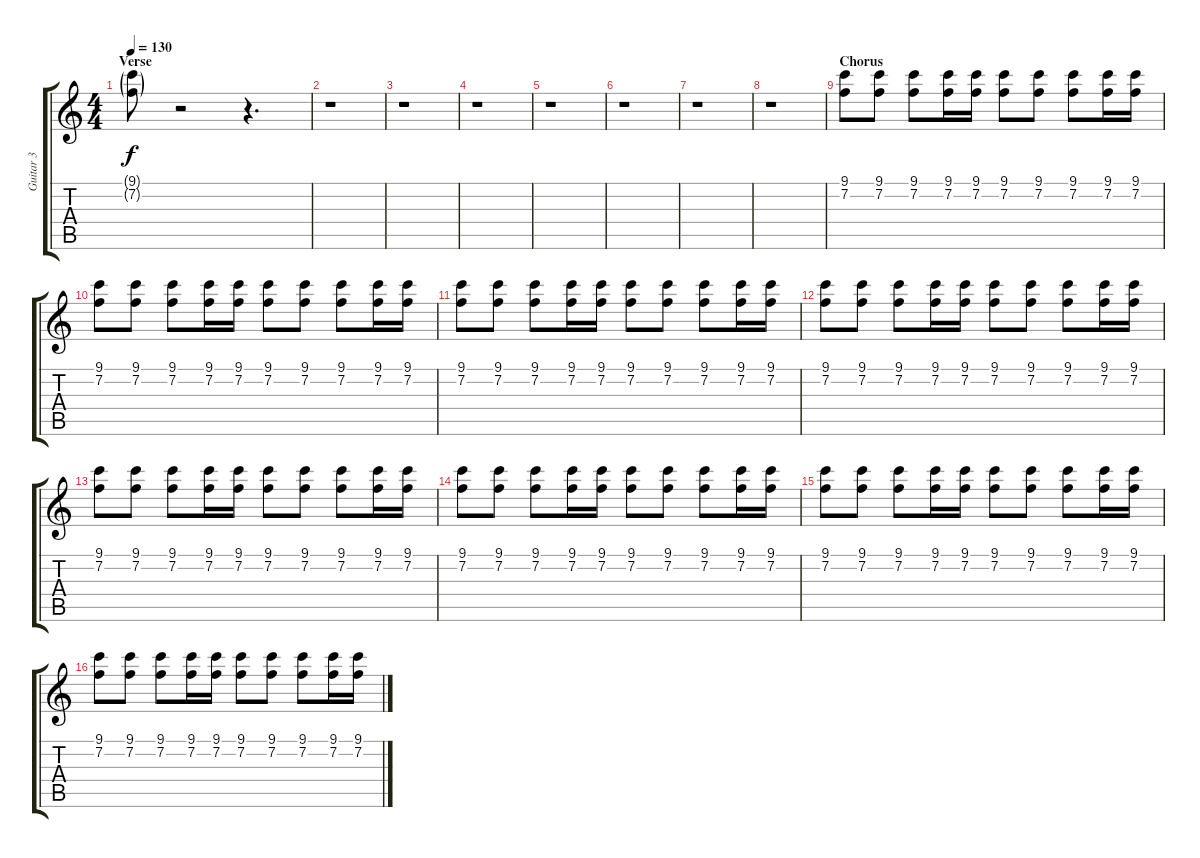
\track ("Guitar 3" "Guitar 3") {instrument distortionguitar}
\staff {score tabs}
\tuning (Eb4 Bb3 Gb3 Db3 Ab2 Eb2) {hide}
\ts (4 4)
\section ("" "Verse")
\tempo 130
\clef g2
\ks c
(9.1{g} 7.2{g}).8{dy f} r.2 r.4{d} |
r.1 |
r.1 |
r.1 |
r.1 |
r.1 |
r.1 |
r.1 |
\section ("" "Chorus")
(9.1 7.2).8 (9.1 7.2).8 (9.1 7.2).8 (9.1 7.2).16 (9.1 7.2).16 (9.1 7.2).8 (9.1 7.2).8 (9.1 7.2).8 (9.1 7.2).16 (9.1 7.2).16 |
(9.1 7.2).8 (9.1 7.2).8 (9.1 7.2).8 (9.1 7.2).16 (9.1 7.2).16 (9.1 7.2).8 (9.1 7.2).8 (9.1 7.2).8 (9.1 7.2).16 (9.1 7.2).16 |
(9.1 7.2).8 (9.1 7.2).8 (9.1 7.2).8 (9.1 7.2).16 (9.1 7.2).16 (9.1 7.2).8 (9.1 7.2).8 (9.1 7.2).8 (9.1 7.2).16 (9.1 7.2).16 |
(9.1 7.2).8 (9.1 7.2).8 (9.1 7.2).8 (9.1 7.2).16 (9.1 7.2).16 (9.1 7.2).8 (9.1 7.2).8 (9.1 7.2).8 (9.1 7.2).16 (9.1 7.2).16 |
(9.1 7.2).8 (9.1 7.2).8 (9.1 7.2).8 (9.1 7.2).16 (9.1 7.2).16 (9.1 7.2).8 (9.1 7.2).8 (9.1 7.2).8 (9.1 7.2).16 (9.1 7.2).16 |
(9.1 7.2).8 (9.1 7.2).8 (9.1 7.2).8 (9.1 7.2).16 (9.1 7.2).16 (9.1 7.2).8 (9.1 7.2).8 (9.1 7.2).8 (9.1 7.2).16 (9.1 7.2).16 |
(9.1 7.2).8 (9.1 7.2).8 (9.1 7.2).8 (9.1 7.2).16 (9.1 7.2).16 (9.1 7.2).8 (9.1 7.2).8 (9.1 7.2).8 (9.1 7.2).16 (9.1 7.2).16 |
(9.1 7.2).8 (9.1 7.2).8 (9.1 7.2).8 (9.1 7.2).16 (9.1 7.2).16 (9.1 7.2).8 (9.1 7.2).8 (9.1 7.2).8 (9.1 7.2).16 (9.1 7.2).16
